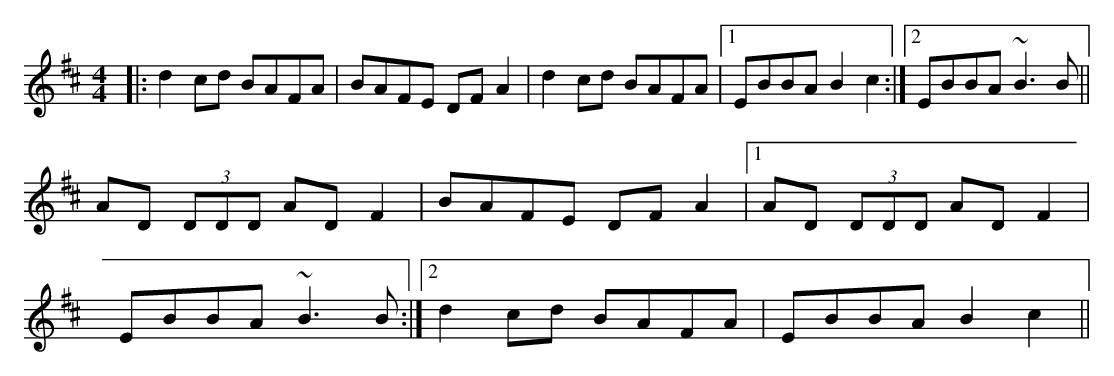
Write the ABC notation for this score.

X:1
M:4/4
K:D
|:d2 cd BAFA|BAFE DF A2|d2 cd BAFA|1 EBBA B2c2:|2 EBBA ~B3 B||
AD (3DDD AD F2|BAFE DF A2|1 AD (3DDD AD F2|
EBBA ~B3 B:|2 d2 cd BAFA|EBBA B2c2||
